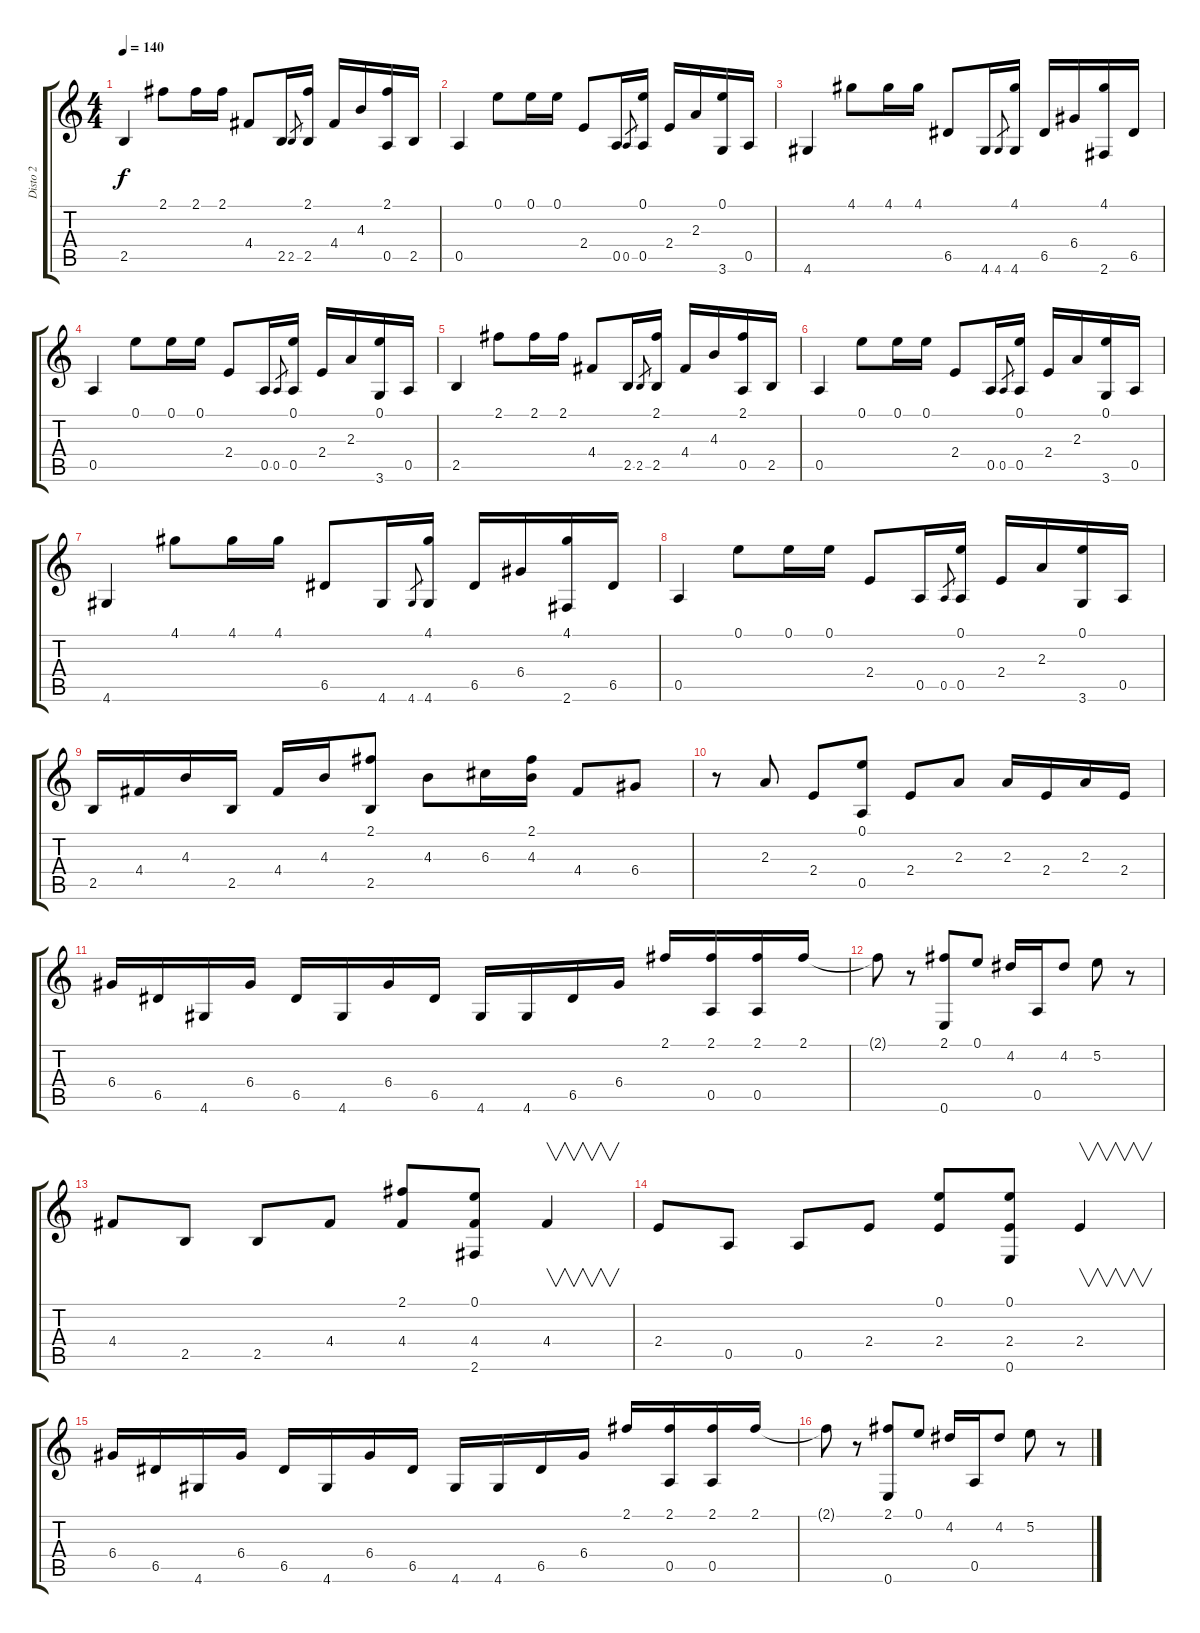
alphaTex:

\track ("Disto 2" "Disto 2") {instrument distortionguitar}
\staff {score tabs}
\tuning (E4 B3 G3 D3 A2 E2) {hide}
\ts (4 4)
\tempo 140
\clef g2
\ks c
2.5.4{dy f volume 16} 2.1.8 2.1.16 2.1.16 4.4.8 2.5.16 2.5.8{gr} (2.1 2.5).16 4.4.16 4.3.16 (2.1 0.5).16 2.5.16 |
0.5.4 0.1.8 0.1.16 0.1.16 2.4.8 0.5.16 0.5.8{gr} (0.1 0.5).16 2.4.16 2.3.16 (0.1 3.6).16 0.5.16 |
4.6.4 4.1.8 4.1.16 4.1.16 6.5.8 4.6.16 4.6.8{gr} (4.1 4.6).16 6.5.16 6.4.16 (4.1 2.6).16 6.5.16 |
0.5.4 0.1.8 0.1.16 0.1.16 2.4.8 0.5.16 0.5.8{gr} (0.1 0.5).16 2.4.16 2.3.16 (0.1 3.6).16 0.5.16 |
2.5.4{volume 16} 2.1.8 2.1.16 2.1.16 4.4.8 2.5.16 2.5.8{gr} (2.1 2.5).16 4.4.16 4.3.16 (2.1 0.5).16 2.5.16 |
0.5.4 0.1.8 0.1.16 0.1.16 2.4.8 0.5.16 0.5.8{gr} (0.1 0.5).16 2.4.16 2.3.16 (0.1 3.6).16 0.5.16 |
4.6.4 4.1.8 4.1.16 4.1.16 6.5.8 4.6.16 4.6.8{gr} (4.1 4.6).16 6.5.16 6.4.16 (4.1 2.6).16 6.5.16 |
0.5.4 0.1.8 0.1.16 0.1.16 2.4.8 0.5.16 0.5.8{gr} (0.1 0.5).16 2.4.16 2.3.16 (0.1 3.6).16 0.5.16 |
2.5.16{volume 16} 4.4.16 4.3.16 2.5.16 4.4.16 4.3.16 (2.1 2.5).8 4.3.8 6.3.16 (2.1 4.3).16 4.4.8 6.4.8 |
r.8 2.3.8 2.4.8 (0.1 0.5).8 2.4.8 2.3.8 2.3.16 2.4.16 2.3.16 2.4.16 |
6.4.16 6.5.16 4.6.16 6.4.16 6.5.16 4.6.16 6.4.16 6.5.16 4.6.16 4.6.16 6.5.16 6.4.16 2.1.16 (2.1 0.5).16 (2.1 0.5).16 2.1.16 |
2.1{t}.8 r.8 (2.1 0.6).8 0.1.8 4.2.16 0.5.16 4.2.8 5.2.8 r.8 |
4.4.8 2.5.8 2.5.8 4.4.8 (2.1 4.4).8 (0.1 4.4 2.6).8 4.4.4{v} |
2.4.8 0.5.8 0.5.8 2.4.8 (0.1 2.4).8 (0.1 2.4 0.6).8 2.4.4{v} |
6.4.16 6.5.16 4.6.16 6.4.16 6.5.16 4.6.16 6.4.16 6.5.16 4.6.16 4.6.16 6.5.16 6.4.16 2.1.16 (2.1 0.5).16 (2.1 0.5).16 2.1.16 |
2.1{t}.8 r.8 (2.1 0.6).8 0.1.8 4.2.16 0.5.16 4.2.8 5.2.8 r.8
